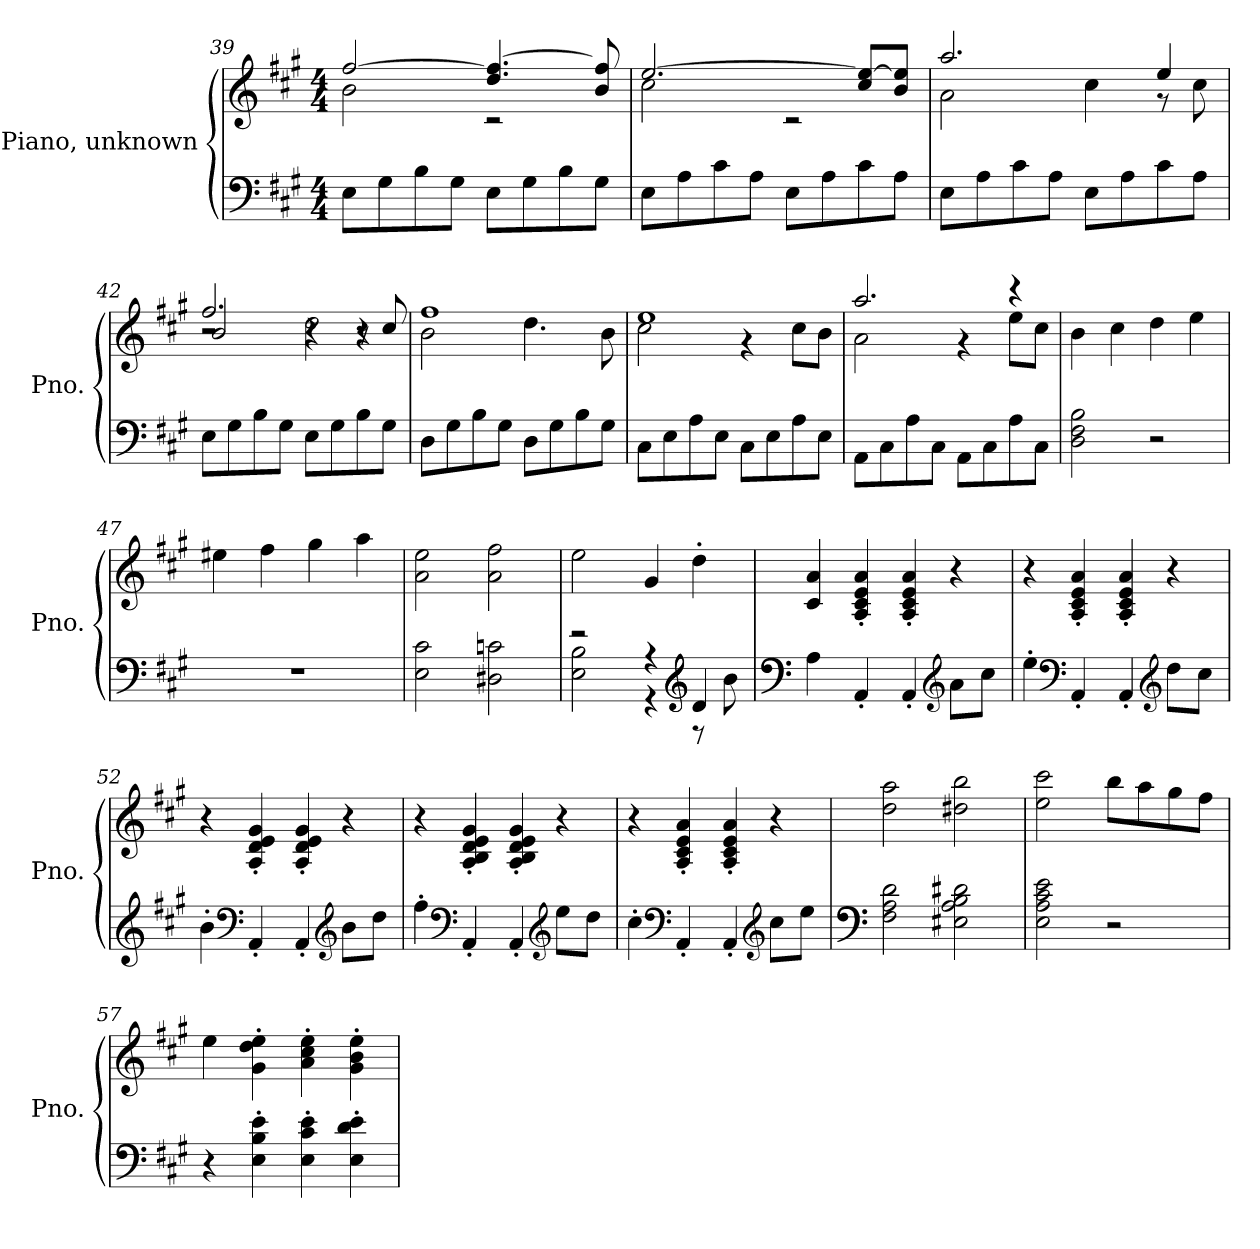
**kern	**kern
*part1	*part1
*staff2	*staff1
*I"Piano, unknown	*
*I'Pno.	*
*clefF4	*clefG2
*k[f#c#g#]	*k[f#c#g#]
*M4/4	*M4/4
=39	=39
*	*^
8E\L	[2ff#/	2b\
8G#\	.	.
8B\	.	.
8G#\J	.	.
8E\L	4.dd/ 4.ff#/_	2r
8G#\	.	.
8B\	.	.
8G#\J	8b/ 8ff#/]	.
=40	=40	=40
8E\L	[2.ee/	2cc#\
8A\	.	.
8c#\	.	.
8A\J	.	.
8E\L	.	2r
8A\	.	.
8c#\	8cc#/ 8ee/_L	.
8A\J	8b/ 8ee/]J	.
=41	=41	=41
8E\L	2.aa/	2a\
8A\	.	.
8c#\	.	.
8A\J	.	.
8E\L	.	4cc#\
8A\	.	.
8c#\	4ee/	8r
8A\J	.	8cc#\
=42	=42	=42
*	*	*^
8E\L	2.ff#/	2r	2b/
8G#\	.	.	.
8B\	.	.	.
8G#\J	.	.	.
8E\L	.	2dd\	4r
8G#\	.	.	.
8B\	4r	.	8r
8G#\J	.	.	8cc#/
*	*	*v	*v
!!LO:LB:g=z
=43	=43	=43
8D\L	1ff#	2b\
8G#\	.	.
8B\	.	.
8G#\J	.	.
8D\L	.	4.dd\
8G#\	.	.
8B\	.	.
8G#\J	.	8b\
=44	=44	=44
8C#\L	1ee	2cc#\
8E\	.	.
8A\	.	.
8E\J	.	.
8C#\L	.	4r
8E\	.	.
8A\	.	8cc#\L
8E\J	.	8b\J
=45	=45	=45
8AA\L	2.aa/	2a\
8C#\	.	.
8A\	.	.
8C#\J	.	.
8AA\L	.	4r
8C#\	.	.
8A\	4r	8ee\L
8C#\J	.	8cc#\J
*	*v	*v
=46	=46
2D\ 2F#\ 2B\	4b\
.	4cc#\
2r	4dd\
.	4ee\
=47	=47
1r	4ee#X\
.	4ff#\
.	4gg#\
.	4aa\
=48	=48
2E\ 2c#\	2a\ 2ee\
2D#X\ 2cn\	2a\ 2ff#\
!!LO:LB:g=z
=49	=49
*^	*
2r	2E\ 2B\	2ee\
4r	4r	4g#/
*clefG2	*	*
4d/	8r	4dd'\
.	8b\	.
*v	*v	*
=50	=50
*clefF4	*
4A\	4c#/ 4a/
4AA'/	4A/' 4c#/' 4e/' 4a/'
4AA'/	4A/' 4c#/' 4e/' 4a/'
*clefG2	*
8a\L	4r
8cc#\J	.
=51	=51
4ee'\	4r
*clefF4	*
4AA'/	4A/' 4c#/' 4e/' 4a/'
4AA'/	4A/' 4c#/' 4e/' 4a/'
*clefG2	*
8dd\L	4r
8cc#\J	.
=52	=52
4b'\	4r
*clefF4	*
4AA'/	4A/' 4d/' 4e/' 4g#/'
4AA'/	4A/' 4d/' 4e/' 4g#/'
*clefG2	*
8b\L	4r
8dd\J	.
!!LO:LB:g=z
=53	=53
4ff#'\	4r
*clefF4	*
4AA'/	4A/' 4B/' 4d/' 4e/' 4g#/'
4AA'/	4A/' 4B/' 4d/' 4e/' 4g#/'
*clefG2	*
8ee\L	4r
8dd\J	.
=54	=54
4cc#'\	4r
*clefF4	*
4AA'/	4A/' 4c#/' 4e/' 4a/'
4AA'/	4A/' 4c#/' 4e/' 4a/'
*clefG2	*
8cc#\L	4r
8ee\J	.
=55	=55
*clefF4	*
2F#\ 2A\ 2d\	2dd\ 2aa\
2E#X\ 2A\ 2B\ 2d#X\	2dd#X\ 2bb\
=56	=56
2E\ 2A\ 2c#\ 2e\	2ee\ 2ccc#\
2r	8bb\L
.	8aa\
.	8gg#\
.	8ff#\J
=57	=57
4r	4ee\
4E\' 4B\' 4e\'	4g#\' 4dd\' 4ee\'
4E\' 4c#\' 4e\'	4a\' 4cc#\' 4ee\'
4E\' 4d\' 4e\'	4g#\' 4b\' 4ee\'
=	=
*-	*-
